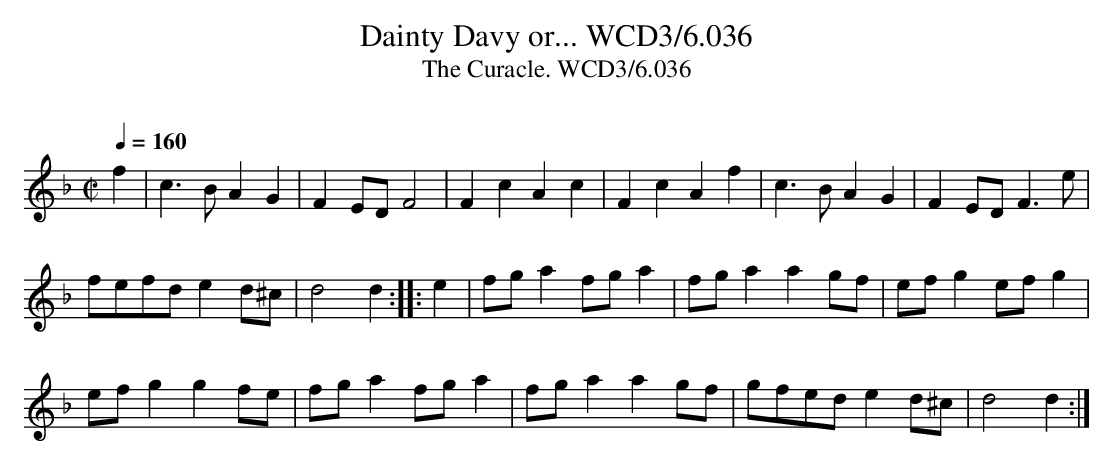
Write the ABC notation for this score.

X:1
T:Dainty Davy or... WCD3/6.036
O:
T:Curacle. WCD3/6.036, The
M:C|
L:1/4
Q:1/4=160
K:Dm
f|c3/ B/ AG|F E/D/ F2|FcAc|FcAf|c3/ B/ AG|F E/D/ F3/ e/|
f/e/f/d/ e d/^c/|d2 d::e|f/g/ a f/g/ a|f/g/a a g/f/|e/f/ g e/f/ g|
e/f/ g g f/e/|f/g/ a f/g/ a|f/g/ a a g/f/|g/f/e/d/ e d/^c/|d2 d:|
